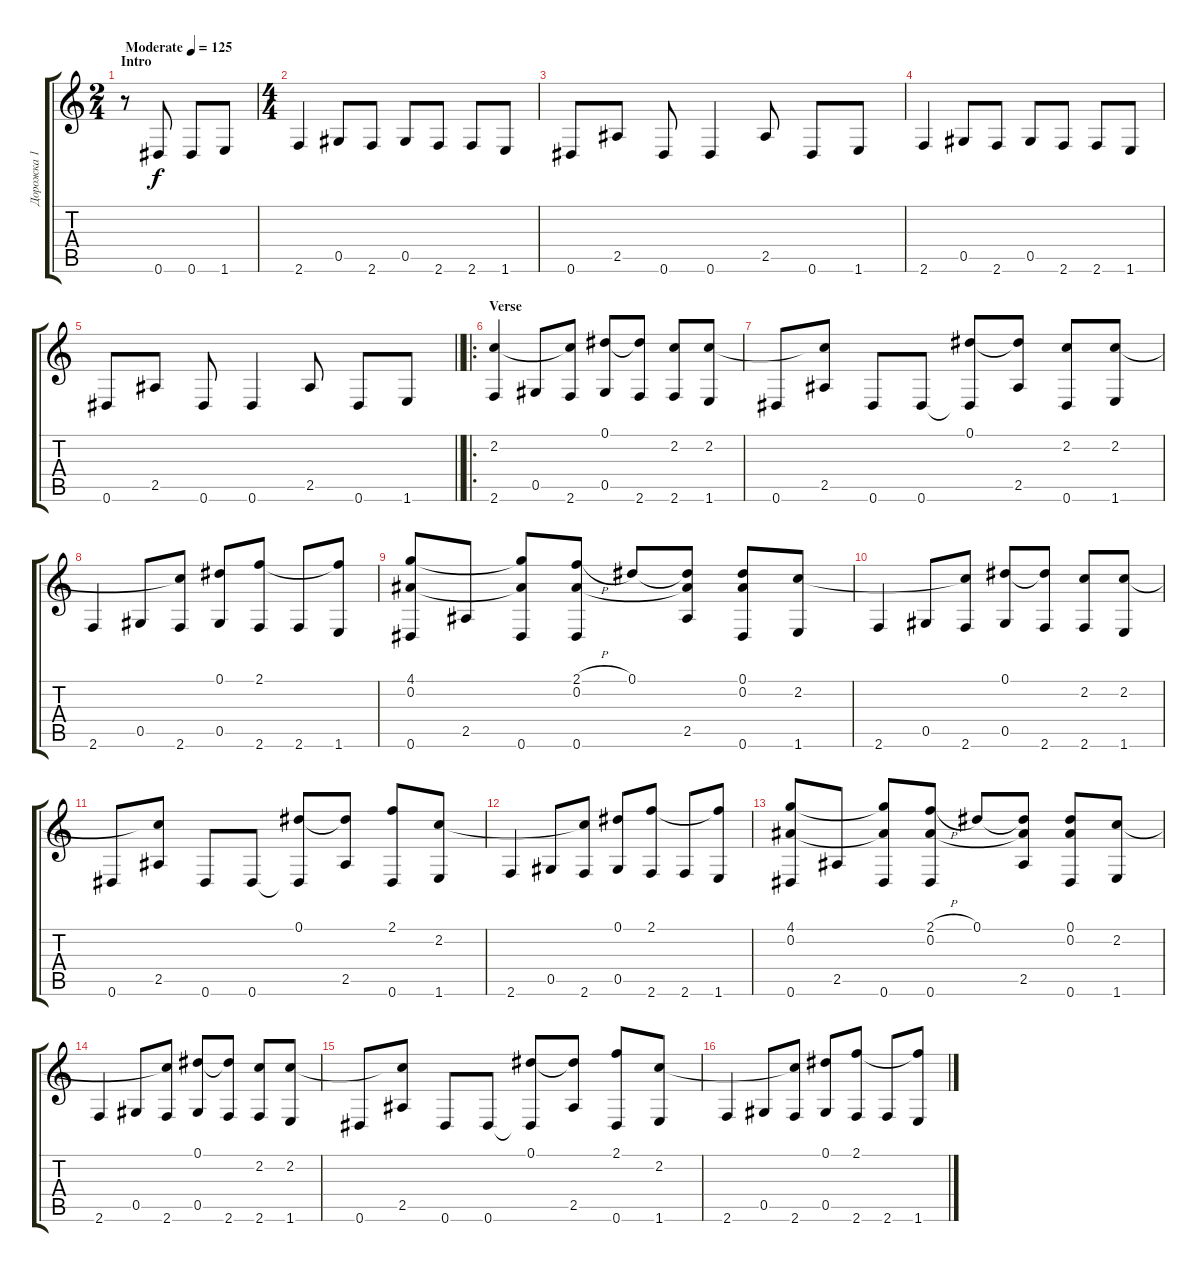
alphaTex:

\track ("Дорожка 1" "Дорожка 1") {instrument acousticguitarsteel}
\staff {score tabs}
\tuning (Eb4 Bb3 Gb3 Db3 Ab2 Eb2) {hide}
\ts (2 4)
\section ("" "Intro")
\tempo (125 "Moderate")
\clef g2
\ks c
r.8{dy f instrument acousticguitarsteel} 0.6.8 0.6.8 1.6.8 |
\ts (4 4)
2.6.4 0.5.8 2.6.8 0.5.8 2.6.8 2.6.8 1.6.8 |
0.6.8 2.5.8 0.6.8 0.6.4 2.5.8 0.6.8 1.6.8 |
2.6.4 0.5.8 2.6.8 0.5.8 2.6.8 2.6.8 1.6.8 |
\barLineRight lightlight
0.6.8 2.5.8 0.6.8 0.6.4 2.5.8 0.6.8 1.6.8 |
\ro
\section ("" "Verse")
(2.2 2.6).4 0.5.8 (2.2{t} 2.6).8 (0.1 0.5).8 (0.1{t} 2.6).8 (2.2 2.6).8 (2.2 1.6).8 |
0.6.8 (2.2{t} 2.5).8 0.6.8 0.6.8 (0.1 0.6{t}).8 (0.1{t} 2.5).8 (2.2 0.6).8 (2.2 1.6).8 |
2.6.4 0.5.8 (2.2{t} 2.6).8 (0.1 0.5).8 (2.1 2.6).8 2.6.8 (2.1{t} 1.6).8 |
(4.1 0.2 0.6).8 2.5.8 (4.1{t} 0.2{t} 0.6).8 (2.1{h} 0.2 0.6).8 0.1.8 (0.1{t} 0.2{t} 2.5).8 (0.1 0.2 0.6).8 (2.2 1.6).8 |
2.6.4 0.5.8 (2.2{t} 2.6).8 (0.1 0.5).8 (0.1{t} 2.6).8 (2.2 2.6).8 (2.2 1.6).8 |
0.6.8 (2.2{t} 2.5).8 0.6.8 0.6.8 (0.1 0.6{t}).8 (0.1{t} 2.5).8 (2.1 0.6).8 (2.2 1.6).8 |
2.6.4 0.5.8 (2.2{t} 2.6).8 (0.1 0.5).8 (2.1 2.6).8 2.6.8 (2.1{t} 1.6).8 |
(4.1 0.2 0.6).8 2.5.8 (4.1{t} 0.2{t} 0.6).8 (2.1{h} 0.2 0.6).8 0.1.8 (0.1{t} 0.2{t} 2.5).8 (0.1 0.2 0.6).8 (2.2 1.6).8 |
2.6.4 0.5.8 (2.2{t} 2.6).8 (0.1 0.5).8 (0.1{t} 2.6).8 (2.2 2.6).8 (2.2 1.6).8 |
0.6.8 (2.2{t} 2.5).8 0.6.8 0.6.8 (0.1 0.6{t}).8 (0.1{t} 2.5).8 (2.1 0.6).8 (2.2 1.6).8 |
2.6.4 0.5.8 (2.2{t} 2.6).8 (0.1 0.5).8 (2.1 2.6).8 2.6.8 (2.1{t} 1.6).8
